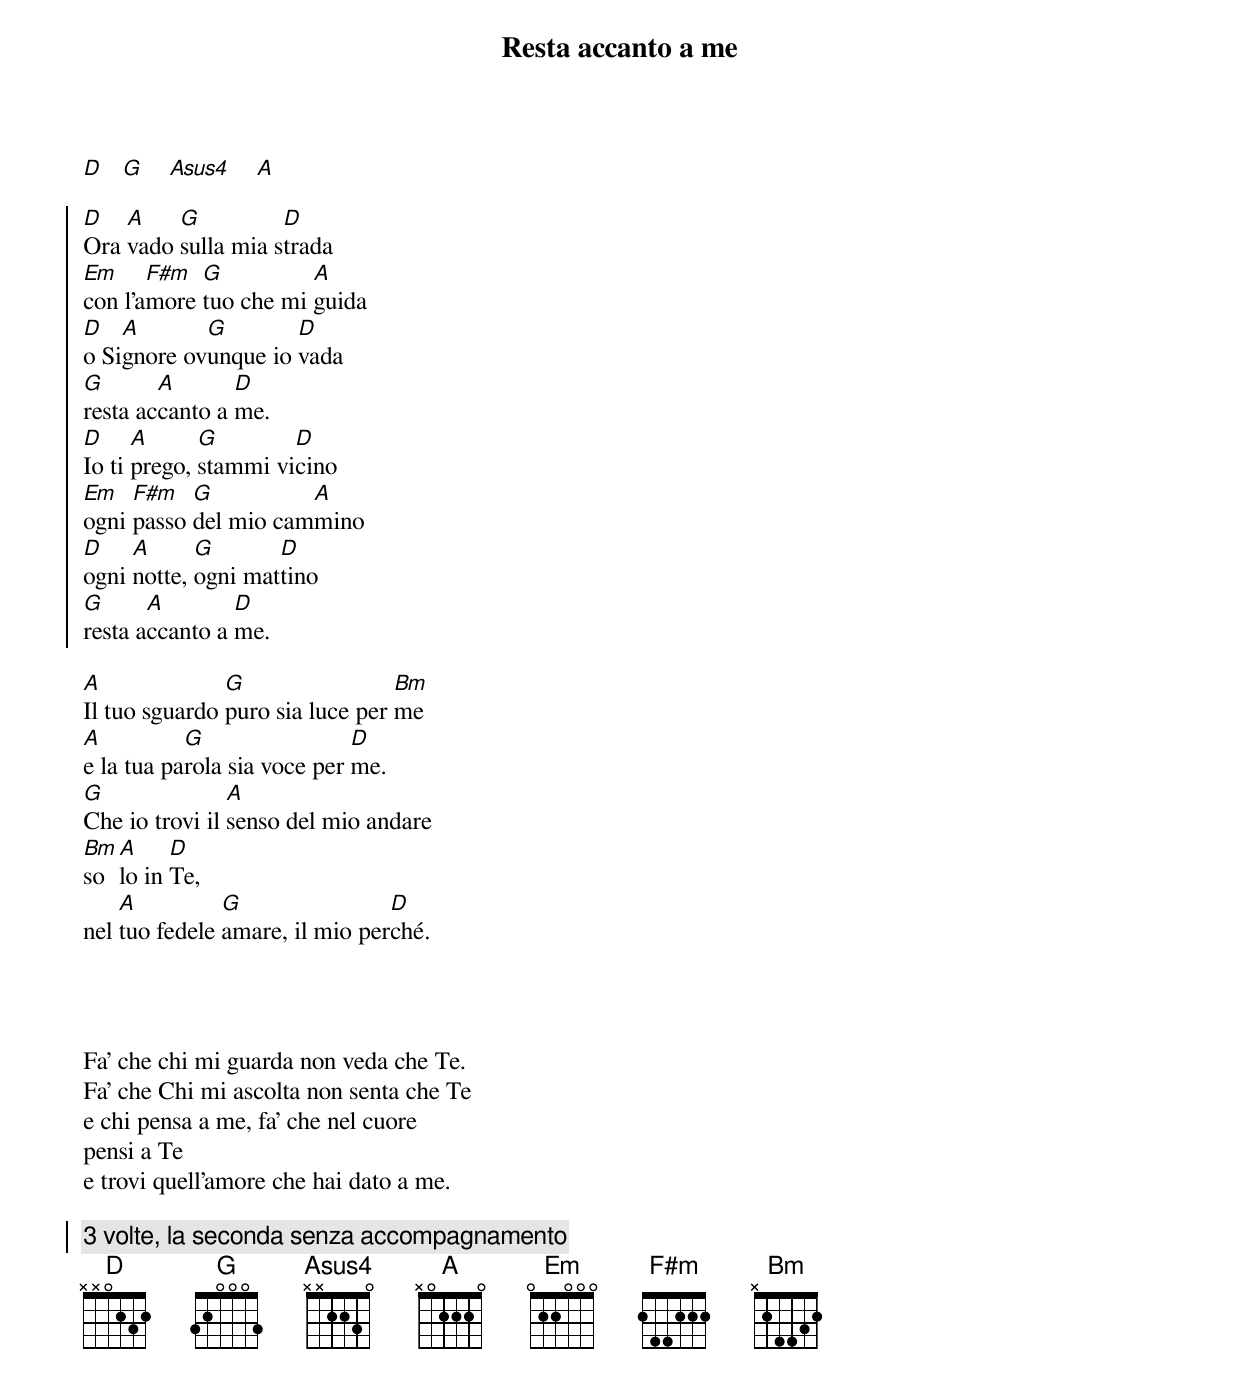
{title:Resta accanto a me}

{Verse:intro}
[D]   [G]    [Asus4]    [A]

{soc}
[D]Ora [A]vado [G]sulla mia s[D]trada
[Em]con l'a[F#m]more [G]tuo che mi [A]guida
[D]o Si[A]gnore ov[G]unque io [D]vada
[G]resta ac[A]canto a [D]me.
[D]Io ti [A]prego, [G]stammi vi[D]cino
[Em]ogni [F#m]passo [G]del mio cam[A]mino
[D]ogni [A]notte, [G]ogni mat[D]tino
[G]resta a[A]ccanto a [D]me.
{eoc}

[A]Il tuo sguardo [G]puro sia luce per [Bm]me
[A]e la tua pa[G]rola sia voce per [D]me.
[G]Che io trovi il [A]senso del mio andare
[Bm]so[A]lo in [D]Te,
nel [A]tuo fedele [G]amare, il mio per[D]ché.

{soc}

{eoc}


Fa' che chi mi guarda non veda che Te.
Fa' che Chi mi ascolta non senta che Te
e chi pensa a me, fa' che nel cuore
pensi a Te
e trovi quell’amore che hai dato a me.

{soc}
{c:3 volte, la seconda senza accompagnamento}
{eoc}
